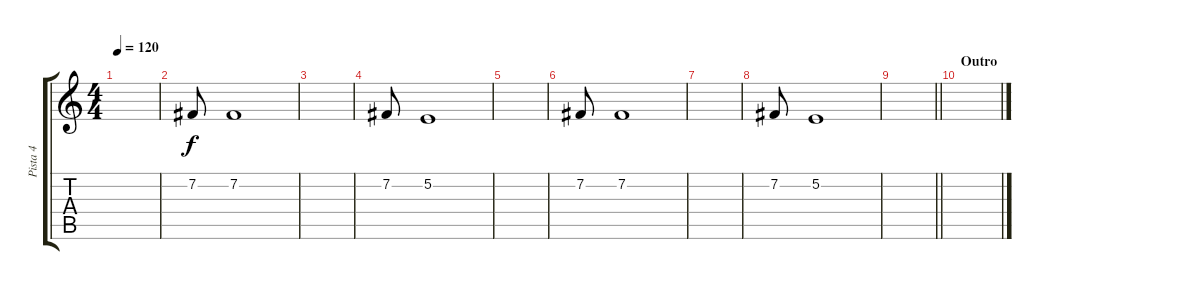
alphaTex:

\track ("Pista 4" "Pista 4") {instrument lead6voice}
\staff {score tabs}
\tuning (E4 B3 G3 D3 A2 E2) {hide}
\ts (4 4)
\tempo 120
\clef g2
\ks c
|
7.2.8 7.2.1 |
|
7.2.8 5.2.1 |
|
7.2.8 7.2.1 |
|
7.2.8 5.2.1 |
\barLineRight lightlight
|
\section ("" "Outro")
